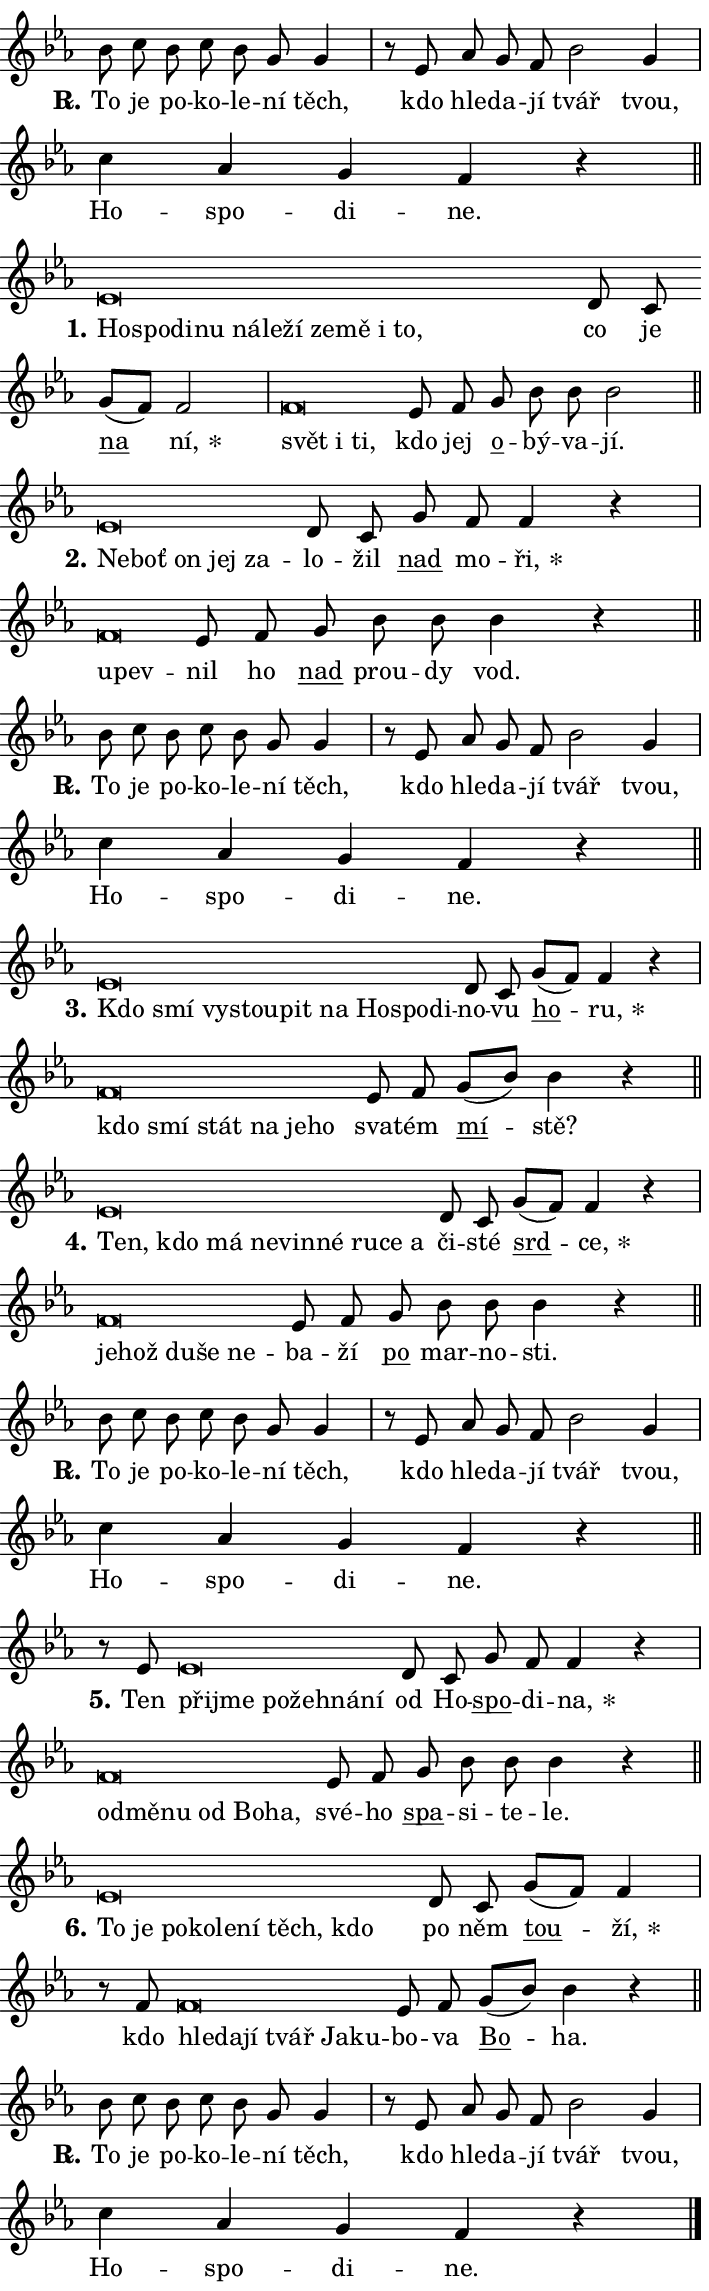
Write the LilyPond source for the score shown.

\version "2.24.0"
\header { tagline = "" }
\paper {
  indent = 0\cm
  top-margin = 0\cm
  right-margin = 0.13\cm % to fit lyric hyphens
  bottom-margin = 0\cm
  left-margin = 0\cm
  paper-width = 12\cm
  page-breaking = #ly:one-page-breaking
  system-system-spacing.basic-distance = #11
  score-system-spacing.basic-distance = #11
  ragged-last = ##f
}


%% Author: Thomas Morley
%% https://lists.gnu.org/archive/html/lilypond-user/2020-05/msg00002.html
#(define (line-position grob)
"Returns position of @var[grob} in current system:
   @code{'start}, if at first time-step
   @code{'end}, if at last time-step
   @code{'middle} otherwise
"
  (let* ((col (ly:item-get-column grob))
         (ln (ly:grob-object col 'left-neighbor))
         (rn (ly:grob-object col 'right-neighbor))
         (col-to-check-left (if (ly:grob? ln) ln col))
         (col-to-check-right (if (ly:grob? rn) rn col))
         (break-dir-left
           (and
             (ly:grob-property col-to-check-left 'non-musical #f)
             (ly:item-break-dir col-to-check-left)))
         (break-dir-right
           (and
             (ly:grob-property col-to-check-right 'non-musical #f)
             (ly:item-break-dir col-to-check-right))))
        (cond ((eqv? 1 break-dir-left) 'start)
              ((eqv? -1 break-dir-right) 'end)
              (else 'middle))))

#(define (tranparent-at-line-position vctor)
  (lambda (grob)
  "Relying on @code{line-position} select the relevant enry from @var{vctor}.
Used to determine transparency,"
    (case (line-position grob)
      ((end) (not (vector-ref vctor 0)))
      ((middle) (not (vector-ref vctor 1)))
      ((start) (not (vector-ref vctor 2))))))

noteHeadBreakVisibility =
#(define-music-function (break-visibility)(vector?)
"Makes @code{NoteHead}s transparent relying on @var{break-visibility}"
#{
  \override NoteHead.transparent =
    #(tranparent-at-line-position break-visibility)
#})

#(define delete-ledgers-for-transparent-note-heads
  (lambda (grob)
    "Reads whether a @code{NoteHead} is transparent.
If so this @code{NoteHead} is removed from @code{'note-heads} from
@var{grob}, which is supposed to be @code{LedgerLineSpanner}.
As a result ledgers are not printed for this @code{NoteHead}"
    (let* ((nhds-array (ly:grob-object grob 'note-heads))
           (nhds-list
             (if (ly:grob-array? nhds-array)
                 (ly:grob-array->list nhds-array)
                 '()))
           ;; Relies on the transparent-property being done before
           ;; Staff.LedgerLineSpanner.after-line-breaking is executed.
           ;; This is fragile ...
           (to-keep
             (remove
               (lambda (nhd)
                 (ly:grob-property nhd 'transparent #f))
               nhds-list)))
      ;; TODO find a better method to iterate over grob-arrays, similiar
      ;; to filter/remove etc for lists
      ;; For now rebuilt from scratch
      (set! (ly:grob-object grob 'note-heads)  '())
      (for-each
        (lambda (nhd)
          (ly:pointer-group-interface::add-grob grob 'note-heads nhd))
        to-keep))))

squashNotes = {
  \override NoteHead.X-extent = #'(-0.2 . 0.2)
  \override NoteHead.Y-extent = #'(-0.75 . 0)
  \override NoteHead.stencil =
    #(lambda (grob)
       (let ((pos (ly:grob-property grob 'staff-position)))
         (begin
           (if (< pos -7) (display "ERROR: Lower brevis then expected\n") (display ""))
           (if (<= pos -6) ly:text-interface::print ly:note-head::print))))
}
unSquashNotes = {
  \revert NoteHead.X-extent
  \revert NoteHead.Y-extent
  \revert NoteHead.stencil
}

hideNotes = \noteHeadBreakVisibility #begin-of-line-visible
unHideNotes = \noteHeadBreakVisibility #all-visible

% work-around for resetting accidentals
% https://lilypond.org/doc/v2.23/Documentation/notation/displaying-rhythms#unmetered-music
cadenzaMeasure = {
  \cadenzaOff
  \partial 1024 s1024
  \cadenzaOn
}

#(define-markup-command (accent layout props text) (markup?)
  "Underline accented syllable"
  (interpret-markup layout props
    #{\markup \override #'(offset . 4.3) \underline { #text }#}))

responsum = \markup \concat {
  "R" \hspace #-1.05 \path #0.1 #'((moveto 0 0.07) (lineto 0.9 0.8)) \hspace #0.05 "."
}

spaceSize = #0.6828661417322834 % exact space size for TeX Gyre Schola

\layout {
  \context {
    \Staff
    \remove "Time_signature_engraver"
    \override LedgerLineSpanner.after-line-breaking = #delete-ledgers-for-transparent-note-heads
  }
  \context {
    \Lyrics {
      \override LyricSpace.minimum-distance = \spaceSize
      \override LyricText.font-name = #"TeX Gyre Schola"
      \override LyricText.font-size = 1
      \override StanzaNumber.font-name = #"TeX Gyre Schola Bold"
      \override StanzaNumber.font-size = 1
    }
  }
  \context {
    \Score 
    \override NoteHead.text =
      #(lambda (grob) 
        (let ((pos (ly:grob-property grob 'staff-position)))
          #{\markup {
            \combine
              \halign #-0.55 \raise #(if (= pos -6) 0 0.5) \override #'(thickness . 2) \draw-line #'(3.2 . 0)
              \musicglyph "noteheads.sM1"
          }#}))
  }
}

% magnetic-lyrics.ily
%
%   written by
%     Jean Abou Samra <jean@abou-samra.fr>
%     Werner Lemberg <wl@gnu.org>
%
%   adapted by
%     Jiri Hon <jiri.hon@gmail.com>
%
% Version 2022-Apr-15

% https://www.mail-archive.com/lilypond-user@gnu.org/msg149350.html

#(define (Left_hyphen_pointer_engraver context)
   "Collect syllable-hyphen-syllable occurrences in lyrics and store
them in properties.  This engraver only looks to the left.  For
example, if the lyrics input is @code{foo -- bar}, it does the
following.

@itemize @bullet
@item
Set the @code{text} property of the @code{LyricHyphen} grob between
@q{foo} and @q{bar} to @code{foo}.

@item
Set the @code{left-hyphen} property of the @code{LyricText} grob with
text @q{foo} to the @code{LyricHyphen} grob between @q{foo} and
@q{bar}.
@end itemize

Use this auxiliary engraver in combination with the
@code{lyric-@/text::@/apply-@/magnetic-@/offset!} hook."
   (let ((hyphen #f)
         (text #f))
     (make-engraver
      (acknowledgers
       ((lyric-syllable-interface engraver grob source-engraver)
        (set! text grob)))
      (end-acknowledgers
       ((lyric-hyphen-interface engraver grob source-engraver)
        ;(when (not (grob::has-interface grob 'lyric-space-interface))
          (set! hyphen grob)));)
      ((stop-translation-timestep engraver)
       (when (and text hyphen)
         (ly:grob-set-object! text 'left-hyphen hyphen))
       (set! text #f)
       (set! hyphen #f)))))

#(define (lyric-text::apply-magnetic-offset! grob)
   "If the space between two syllables is less than the value in
property @code{LyricText@/.details@/.squash-threshold}, move the right
syllable to the left so that it gets concatenated with the left
syllable.

Use this function as a hook for
@code{LyricText@/.after-@/line-@/breaking} if the
@code{Left_@/hyphen_@/pointer_@/engraver} is active."
   (let ((hyphen (ly:grob-object grob 'left-hyphen #f)))
     (when hyphen
       (let ((left-text (ly:spanner-bound hyphen LEFT)))
         (when (grob::has-interface left-text 'lyric-syllable-interface)
           (let* ((common (ly:grob-common-refpoint grob left-text X))
                  (this-x-ext (ly:grob-extent grob common X))
                  (left-x-ext
                   (begin
                     ;; Trigger magnetism for left-text.
                     (ly:grob-property left-text 'after-line-breaking)
                     (ly:grob-extent left-text common X)))
                  ;; `delta` is the gap width between two syllables.
                  (delta (- (interval-start this-x-ext)
                            (interval-end left-x-ext)))
                  (details (ly:grob-property grob 'details))
                  (threshold (assoc-get 'squash-threshold details 0.2)))
             (when (< delta threshold)
               (let* (;; We have to manipulate the input text so that
                      ;; ligatures crossing syllable boundaries are not
                      ;; disabled.  For languages based on the Latin
                      ;; script this is essentially a beautification.
                      ;; However, for non-Western scripts it can be a
                      ;; necessity.
                      (lt (ly:grob-property left-text 'text))
                      (rt (ly:grob-property grob 'text))
                      (is-space (grob::has-interface hyphen 'lyric-space-interface))
                      (space (if is-space " " ""))
                      (extra-delta (if is-space spaceSize 0))
                      ;; Append new syllable.
                      (ltrt-space (if (and (string? lt) (string? rt))
                                (string-append lt space rt)
                                (make-concat-markup (list lt space rt))))
                      ;; Right-align `ltrt` to the right side.
                      (ltrt-space-markup (grob-interpret-markup
                               grob
                               (make-translate-markup
                                (cons (interval-length this-x-ext) 0)
                                (make-right-align-markup ltrt-space)))))
                 (begin
                   ;; Don't print `left-text`.
                   (ly:grob-set-property! left-text 'stencil #f)
                   ;; Set text and stencil (which holds all collected
                   ;; syllables so far) and shift it to the left.
                   (ly:grob-set-property! grob 'text ltrt-space)
                   (ly:grob-set-property! grob 'stencil ltrt-space-markup)
                   (ly:grob-translate-axis! grob (- (- delta extra-delta)) X))))))))))


#(define (lyric-hyphen::displace-bounds-first grob)
   ;; Make very sure this callback isn't triggered too early.
   (let ((left (ly:spanner-bound grob LEFT))
         (right (ly:spanner-bound grob RIGHT)))
     (ly:grob-property left 'after-line-breaking)
     (ly:grob-property right 'after-line-breaking)
     (ly:lyric-hyphen::print grob)))

squashThreshold = #0.4

\layout {
  \context {
    \Lyrics
    \consists #Left_hyphen_pointer_engraver
    \override LyricText.after-line-breaking =
      #lyric-text::apply-magnetic-offset!
    \override LyricHyphen.stencil = #lyric-hyphen::displace-bounds-first
    \override LyricText.details.squash-threshold = \squashThreshold
    \override LyricHyphen.minimum-distance = 0
    \override LyricHyphen.minimum-length = \squashThreshold
  }
}

squashText = \override LyricText.details.squash-threshold = 9999
unSquashText = \override LyricText.details.squash-threshold = \squashThreshold

leftText = \override LyricText.self-alignment-X = #LEFT
unLeftText = \revert LyricText.self-alignment-X

starOffset = #(lambda (grob) 
                (let ((x_offset (ly:self-alignment-interface::aligned-on-x-parent grob)))
                  (if (= x_offset 0) 0 (+ x_offset 1.2))))

star = #(define-music-function (syllable)(string?)
"Append star separator at the end of a syllable"
#{
  \once \override LyricText.X-offset = #starOffset
  \lyricmode { \markup {
    #syllable
    \override #'((font-name . "TeX Gyre Schola Bold")) \hspace #0.2 \lower #0.65 \larger "*"
  } }
#})

starAccent = #(define-music-function (syllable)(string?)
"Append star separator at the end of a syllable and make accent"
#{
  \once \override LyricText.X-offset = #starOffset
  \lyricmode { \markup {
    \accent #syllable
    \override #'((font-name . "TeX Gyre Schola Bold")) \hspace #0.2 \lower #0.65 \larger "*"
  } }
#})

breath = #(define-music-function (syllable)(string?)
"Append breathing indicator at the end of a syllable"
#{
  \lyricmode { \markup { #syllable "+" } }
#})

optionalBreath = #(define-music-function (syllable)(string?)
"Append optional breathing indicator at the end of a syllable"
#{
  \lyricmode { \markup { #syllable "(+)" } }
#})


\score {
    <<
        \new Voice = "melody" { \cadenzaOn \key es \major \relative { bes'8 c bes c bes g g4 \cadenzaMeasure \bar "|" r8 es as g f bes2 g4 \cadenzaMeasure \bar "|" c as g f r \cadenzaMeasure \bar "||" \break } }
        \new Lyrics \lyricsto "melody" { \lyricmode { \set stanza = \responsum
To je po -- ko -- le -- ní těch, kdo hle -- da -- jí tvář tvou, Ho -- spo -- di -- ne. } }
    >>
    \layout {}
}

\score {
    <<
        \new Voice = "melody" { \cadenzaOn \key es \major \relative { \squashNotes es'\breve*1/16 \hideNotes \breve*1/16 \bar "" \breve*1/16 \bar "" \breve*1/16 \bar "" \breve*1/16 \bar "" \breve*1/16 \bar "" \breve*1/16 \bar "" \breve*1/16 \bar "" \breve*1/16 \bar "" \breve*1/16 \breve*1/16 \bar "" \unHideNotes \unSquashNotes d8 c \bar "" g'[( f)] f2 \cadenzaMeasure \bar "|" \squashNotes f\breve*1/16 \hideNotes \breve*1/16 \breve*1/16 \bar "" \unHideNotes \unSquashNotes es8 f \bar "" g bes bes bes2 \cadenzaMeasure \bar "||" \break } }
        \new Lyrics \lyricsto "melody" { \lyricmode { \set stanza = "1."
\leftText Ho -- \squashText spo -- di -- nu ná -- le -- ží ze -- mě i to, \unLeftText \unSquashText co je \markup \accent na \star ní, \leftText svět \squashText i ti, \unLeftText \unSquashText kdo jej \markup \accent o -- bý -- va -- jí. } }
    >>
    \layout {}
}

\score {
    <<
        \new Voice = "melody" { \cadenzaOn \key es \major \relative { \squashNotes es'\breve*1/16 \hideNotes \breve*1/16 \bar "" \breve*1/16 \bar "" \breve*1/16 \breve*1/16 \bar "" \unHideNotes \unSquashNotes d8 c \bar "" g' f f4 r \cadenzaMeasure \bar "|" \squashNotes f\breve*1/16 \hideNotes \breve*1/16 \bar "" \unHideNotes \unSquashNotes es8 f \bar "" g bes bes bes4 r \cadenzaMeasure \bar "||" \break } }
        \new Lyrics \lyricsto "melody" { \lyricmode { \set stanza = "2."
\leftText Ne -- \squashText boť on jej za -- \unLeftText \unSquashText lo -- žil \markup \accent nad mo -- \star ři, \leftText u -- \squashText pev -- \unLeftText \unSquashText nil ho \markup \accent nad prou -- dy vod. } }
    >>
    \layout {}
}

\score {
    <<
        \new Voice = "melody" { \cadenzaOn \key es \major \relative { bes'8 c bes c bes g g4 \cadenzaMeasure \bar "|" r8 es as g f bes2 g4 \cadenzaMeasure \bar "|" c as g f r \cadenzaMeasure \bar "||" \break } }
        \new Lyrics \lyricsto "melody" { \lyricmode { \set stanza = \responsum
To je po -- ko -- le -- ní těch, kdo hle -- da -- jí tvář tvou, Ho -- spo -- di -- ne. } }
    >>
    \layout {}
}

\score {
    <<
        \new Voice = "melody" { \cadenzaOn \key es \major \relative { \squashNotes es'\breve*1/16 \hideNotes \breve*1/16 \bar "" \breve*1/16 \bar "" \breve*1/16 \bar "" \breve*1/16 \bar "" \breve*1/16 \bar "" \breve*1/16 \bar "" \breve*1/16 \breve*1/16 \bar "" \unHideNotes \unSquashNotes d8 c \bar "" g'[( f)] f4 r \cadenzaMeasure \bar "|" \squashNotes f\breve*1/16 \hideNotes \breve*1/16 \bar "" \breve*1/16 \bar "" \breve*1/16 \bar "" \breve*1/16 \breve*1/16 \bar "" \unHideNotes \unSquashNotes es8 f \bar "" g[( bes)] bes4 r \cadenzaMeasure \bar "||" \break } }
        \new Lyrics \lyricsto "melody" { \lyricmode { \set stanza = "3."
\leftText Kdo \squashText smí vy -- stou -- pit na Ho -- spo -- di -- \unLeftText \unSquashText no -- vu \markup \accent ho -- \star ru, \leftText kdo \squashText smí stát na je -- ho \unLeftText \unSquashText sva -- tém \markup \accent mí -- stě? } }
    >>
    \layout {}
}

\score {
    <<
        \new Voice = "melody" { \cadenzaOn \key es \major \relative { \squashNotes es'\breve*1/16 \hideNotes \breve*1/16 \bar "" \breve*1/16 \bar "" \breve*1/16 \bar "" \breve*1/16 \bar "" \breve*1/16 \bar "" \breve*1/16 \bar "" \breve*1/16 \breve*1/16 \bar "" \unHideNotes \unSquashNotes d8 c \bar "" g'[( f)] f4 r \cadenzaMeasure \bar "|" \squashNotes f\breve*1/16 \hideNotes \breve*1/16 \bar "" \breve*1/16 \bar "" \breve*1/16 \breve*1/16 \bar "" \unHideNotes \unSquashNotes es8 f \bar "" g bes bes bes4 r \cadenzaMeasure \bar "||" \break } }
        \new Lyrics \lyricsto "melody" { \lyricmode { \set stanza = "4."
\leftText Ten, \squashText kdo má ne -- vin -- né ru -- ce a \unLeftText \unSquashText či -- sté \markup \accent srd -- \star ce, \leftText je -- \squashText hož du -- še ne -- \unLeftText \unSquashText ba -- ží \markup \accent po mar -- no -- sti. } }
    >>
    \layout {}
}

\score {
    <<
        \new Voice = "melody" { \cadenzaOn \key es \major \relative { bes'8 c bes c bes g g4 \cadenzaMeasure \bar "|" r8 es as g f bes2 g4 \cadenzaMeasure \bar "|" c as g f r \cadenzaMeasure \bar "||" \break } }
        \new Lyrics \lyricsto "melody" { \lyricmode { \set stanza = \responsum
To je po -- ko -- le -- ní těch, kdo hle -- da -- jí tvář tvou, Ho -- spo -- di -- ne. } }
    >>
    \layout {}
}

\score {
    <<
        \new Voice = "melody" { \cadenzaOn \key es \major \relative { r8 es'8 \squashNotes es\breve*1/16 \hideNotes \breve*1/16 \bar "" \breve*1/16 \bar "" \breve*1/16 \bar "" \breve*1/16 \breve*1/16 \bar "" \unHideNotes \unSquashNotes d8 c \bar "" g' f f4 r \cadenzaMeasure \bar "|" \squashNotes f\breve*1/16 \hideNotes \breve*1/16 \bar "" \breve*1/16 \bar "" \breve*1/16 \bar "" \breve*1/16 \breve*1/16 \bar "" \unHideNotes \unSquashNotes es8 f \bar "" g bes bes bes4 r \cadenzaMeasure \bar "||" \break } }
        \new Lyrics \lyricsto "melody" { \lyricmode { \set stanza = "5."
Ten \leftText při -- \squashText jme po -- žeh -- ná -- ní \unLeftText \unSquashText od Ho -- \markup \accent spo -- di -- \star na, \leftText od -- \squashText mě -- nu od Bo -- ha, \unLeftText \unSquashText své -- ho \markup \accent spa -- si -- te -- le. } }
    >>
    \layout {}
}

\score {
    <<
        \new Voice = "melody" { \cadenzaOn \key es \major \relative { \squashNotes es'\breve*1/16 \hideNotes \breve*1/16 \bar "" \breve*1/16 \bar "" \breve*1/16 \bar "" \breve*1/16 \bar "" \breve*1/16 \bar "" \breve*1/16 \breve*1/16 \bar "" \unHideNotes \unSquashNotes d8 c \bar "" g'[( f)] f4 \cadenzaMeasure \bar "|" r8 f8 \squashNotes f\breve*1/16 \hideNotes \breve*1/16 \bar "" \breve*1/16 \bar "" \breve*1/16 \bar "" \breve*1/16 \breve*1/16 \bar "" \unHideNotes \unSquashNotes es8 f \bar "" g[( bes)] bes4 r \cadenzaMeasure \bar "||" \break } }
        \new Lyrics \lyricsto "melody" { \lyricmode { \set stanza = "6."
\leftText To \squashText je po -- ko -- le -- ní těch, kdo \unLeftText \unSquashText po něm \markup \accent tou -- \star ží, kdo \leftText hle -- \squashText da -- jí tvář Ja -- ku -- \unLeftText \unSquashText bo -- va \markup \accent Bo -- ha. } }
    >>
    \layout {}
}

\score {
    <<
        \new Voice = "melody" { \cadenzaOn \key es \major \relative { bes'8 c bes c bes g g4 \cadenzaMeasure \bar "|" r8 es as g f bes2 g4 \cadenzaMeasure \bar "|" c as g f r \cadenzaMeasure \bar "||" \break } \bar "|." }
        \new Lyrics \lyricsto "melody" { \lyricmode { \set stanza = \responsum
To je po -- ko -- le -- ní těch, kdo hle -- da -- jí tvář tvou, Ho -- spo -- di -- ne. } }
    >>
    \layout {}
}
